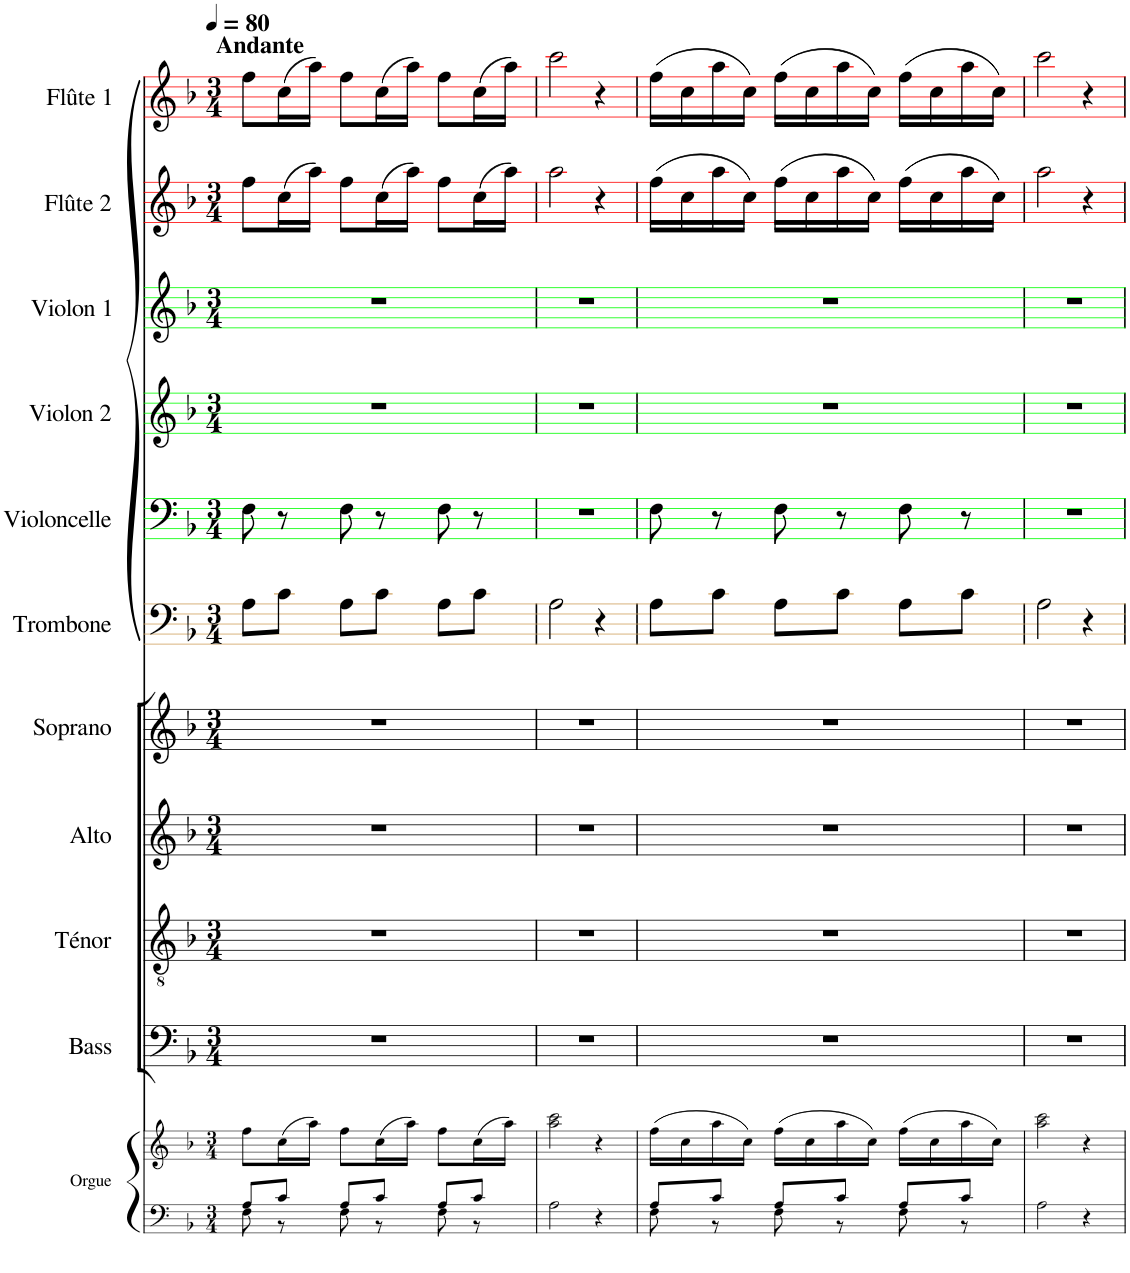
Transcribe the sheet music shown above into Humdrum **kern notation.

**kern	**kern	**kern	**kern	**kern	**kern	**kern	**kern	**kern	**kern	**kern	**kern
*part11	*part11	*part10	*part9	*part8	*part7	*part6	*part5	*part4	*part3	*part2	*part1
*staff12	*staff11	*staff10	*staff9	*staff8	*staff7	*staff6	*staff5	*staff4	*staff3	*staff2	*staff1
*I"Orgue	*	*I"Bass	*I"Ténor	*I"Alto	*I"Soprano	*I"Trombone	*I"Violoncelle	*I"Violon 2	*I"Violon 1	*I"Flûte 2	*I"Flûte 1
*I'Org.	*	*I'B.	*I'T.	*I'A.	*I'S.	*I'Tbn.	*I'Vlc	*I'Vln.2	*I'Vln.1	*I'Fl.2	*I'Fl.1
*stria5	*stria5	*	*	*	*	*stria5	*stria5	*stria5	*stria5	*stria5	*stria5
*clefF4	*clefG2	*clefF4	*clefGv2	*clefG2	*clefG2	*clefF4	*clefF4	*clefG2	*clefG2	*clefG2	*clefG2
*k[b-]	*k[b-]	*k[b-]	*k[b-]	*k[b-]	*k[b-]	*k[b-]	*k[b-]	*k[b-]	*k[b-]	*k[b-]	*k[b-]
*M3/4	*M3/4	*M3/4	*M3/4	*M3/4	*M3/4	*M3/4	*M3/4	*M3/4	*M3/4	*M3/4	*M3/4
*MM80	*MM80	*MM80	*MM80	*MM80	*MM80	*MM80	*MM80	*MM80	*MM80	*MM80	*MM80
=1	=1	=1	=1	=1	=1	=1	=1	=1	=1	=1	=1
*^	*	*	*	*	*	*	*	*	*	*	*
!	!	!	!	!	!	!	!	!	!	!	!	!LO:TX:a:B:t=Andante
8A/L	8F\	8ff\L	2.r	2.r	2.r	2.r	8A\L	8F\	2.r	2.r	8ff\L	8ff\L
8c/J	8r	(16cc\L	.	.	.	.	8c\J	8r	.	.	(16cc\L	(16cc\L
.	.	16aa\JJ)	.	.	.	.	.	.	.	.	16aa\JJ)	16aa\JJ)
8A/L	8F\	8ff\L	.	.	.	.	8A\L	8F\	.	.	8ff\L	8ff\L
8c/J	8r	(16cc\L	.	.	.	.	8c\J	8r	.	.	(16cc\L	(16cc\L
.	.	16aa\JJ)	.	.	.	.	.	.	.	.	16aa\JJ)	16aa\JJ)
8A/L	8F\	8ff\L	.	.	.	.	8A\L	8F\	.	.	8ff\L	8ff\L
8c/J	8r	(16cc\L	.	.	.	.	8c\J	8r	.	.	(16cc\L	(16cc\L
.	.	16aa\JJ)	.	.	.	.	.	.	.	.	16aa\JJ)	16aa\JJ)
*v	*v	*	*	*	*	*	*	*	*	*	*	*
=2	=2	=2	=2	=2	=2	=2	=2	=2	=2	=2	=2
2A\	2aa\ 2ccc\	2.r	2.r	2.r	2.r	2A\	2.r	2.r	2.r	2aa\	2ccc\
4r	4r	.	.	.	.	4r	.	.	.	4r	4r
=3	=3	=3	=3	=3	=3	=3	=3	=3	=3	=3	=3
*^	*	*	*	*	*	*	*	*	*	*	*
8A/L	8F\	(16ff\LL	2.r	2.r	2.r	2.r	8A\L	8F\	2.r	2.r	(16ff\LL	(16ff\LL
.	.	16cc\	.	.	.	.	.	.	.	.	16cc\	16cc\
8c/J	8r	16aa\	.	.	.	.	8c\J	8r	.	.	16aa\	16aa\
.	.	16cc\JJ)	.	.	.	.	.	.	.	.	16cc\JJ)	16cc\JJ)
8A/L	8F\	(16ff\LL	.	.	.	.	8A\L	8F\	.	.	(16ff\LL	(16ff\LL
.	.	16cc\	.	.	.	.	.	.	.	.	16cc\	16cc\
8c/J	8r	16aa\	.	.	.	.	8c\J	8r	.	.	16aa\	16aa\
.	.	16cc\JJ)	.	.	.	.	.	.	.	.	16cc\JJ)	16cc\JJ)
8A/L	8F\	(16ff\LL	.	.	.	.	8A\L	8F\	.	.	(16ff\LL	(16ff\LL
.	.	16cc\	.	.	.	.	.	.	.	.	16cc\	16cc\
8c/J	8r	16aa\	.	.	.	.	8c\J	8r	.	.	16aa\	16aa\
.	.	16cc\JJ)	.	.	.	.	.	.	.	.	16cc\JJ)	16cc\JJ)
*v	*v	*	*	*	*	*	*	*	*	*	*	*
=4	=4	=4	=4	=4	=4	=4	=4	=4	=4	=4	=4
2A\	2aa\ 2ccc\	2.r	2.r	2.r	2.r	2A\	2.r	2.r	2.r	2aa\	2ccc\
4r	4r	.	.	.	.	4r	.	.	.	4r	4r
=	=	=	=	=	=	=	=	=	=	=	=
*-	*-	*-	*-	*-	*-	*-	*-	*-	*-	*-	*-
